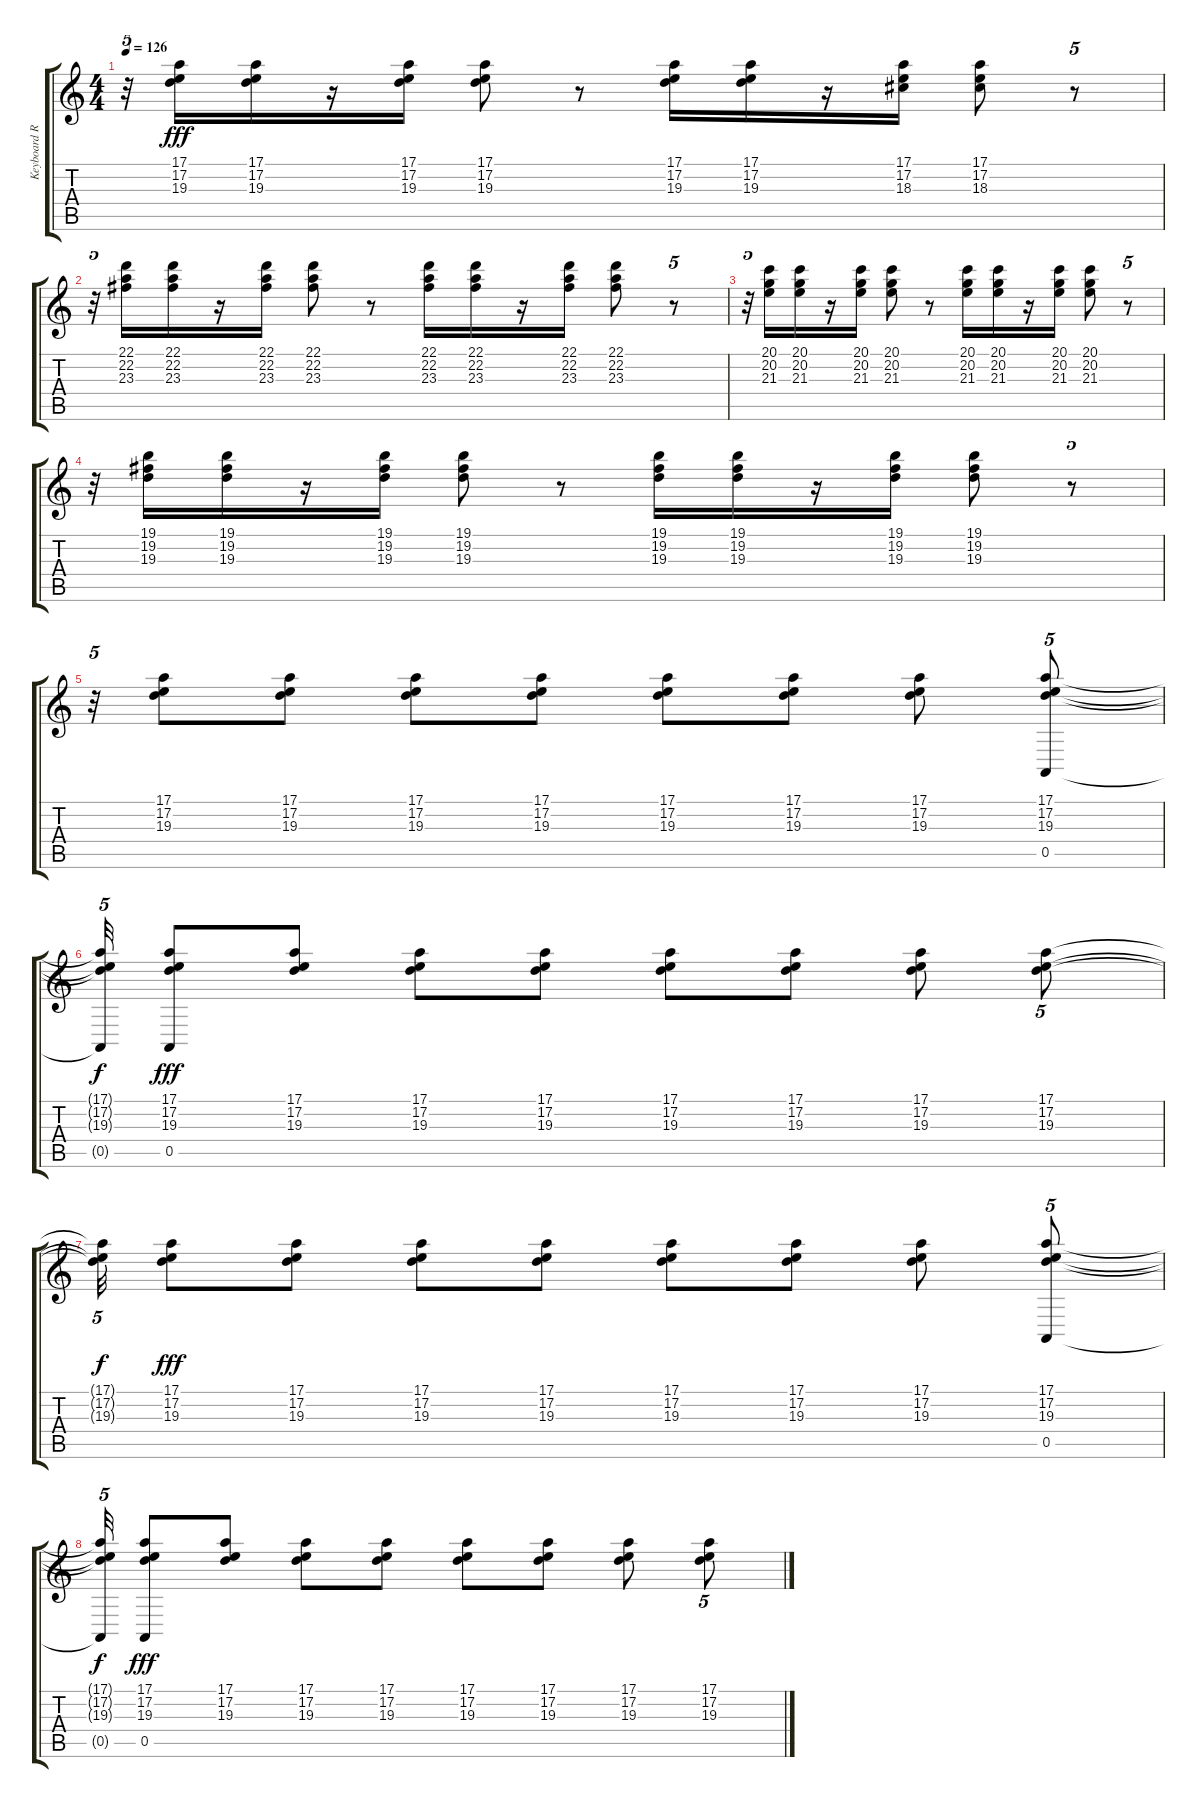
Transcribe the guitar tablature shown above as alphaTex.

\track ("Keyboard R" "Keyboard R") {instrument brightacousticpiano}
\staff {score tabs}
\tuning (E4 B3 G3 D3 A2 E2) {hide}
\ts (4 4)
\tempo 126
\clef g2
\ks c
r.32{tu (5 4) dy fff} (17.1 17.2 19.3).16 (17.1 17.2 19.3).16 r.16 (17.1 17.2 19.3).16 (17.1 17.2 19.3).8 r.8 (17.1 17.2 19.3).16 (17.1 17.2 19.3).16 r.16 (17.1 17.2 18.3).16 (17.1 17.2 18.3).8 r.8{tu (5 4)} |
r.32{tu (5 4)} (22.1 22.2 23.3).16 (22.1 22.2 23.3).16 r.16 (22.1 22.2 23.3).16 (22.1 22.2 23.3).8 r.8 (22.1 22.2 23.3).16 (22.1 22.2 23.3).16 r.16 (22.1 22.2 23.3).16 (22.1 22.2 23.3).8 r.8{tu (5 4)} |
r.32{tu (5 4)} (20.1 20.2 21.3).16 (20.1 20.2 21.3).16 r.16 (20.1 20.2 21.3).16 (20.1 20.2 21.3).8 r.8 (20.1 20.2 21.3).16 (20.1 20.2 21.3).16 r.16 (20.1 20.2 21.3).16 (20.1 20.2 21.3).8 r.8{tu (5 4)} |
r.32{tu (5 4)} (19.1 19.2 19.3).16 (19.1 19.2 19.3).16 r.16 (19.1 19.2 19.3).16 (19.1 19.2 19.3).8 r.8 (19.1 19.2 19.3).16 (19.1 19.2 19.3).16 r.16 (19.1 19.2 19.3).16 (19.1 19.2 19.3).8 r.8{tu (5 4)} |
r.32{tu (5 4)} (17.1 17.2 19.3).8 (17.1 17.2 19.3).8 (17.1 17.2 19.3).8 (17.1 17.2 19.3).8 (17.1 17.2 19.3).8 (17.1 17.2 19.3).8 (17.1 17.2 19.3).8 (17.1 17.2 19.3 0.5).8{tu (5 4)} |
(17.1{t} 17.2{t} 19.3{t} 0.5{t}).32{tu (5 4) dy f} (17.1 17.2 19.3 0.5).8{dy fff} (17.1 17.2 19.3).8 (17.1 17.2 19.3).8 (17.1 17.2 19.3).8 (17.1 17.2 19.3).8 (17.1 17.2 19.3).8 (17.1 17.2 19.3).8 (17.1 17.2 19.3).8{tu (5 4)} |
(17.1{t} 17.2{t} 19.3{t}).32{tu (5 4) dy f} (17.1 17.2 19.3).8{dy fff} (17.1 17.2 19.3).8 (17.1 17.2 19.3).8 (17.1 17.2 19.3).8 (17.1 17.2 19.3).8 (17.1 17.2 19.3).8 (17.1 17.2 19.3).8 (17.1 17.2 19.3 0.5).8{tu (5 4)} |
(17.1{t} 17.2{t} 19.3{t} 0.5{t}).32{tu (5 4) dy f} (17.1 17.2 19.3 0.5).8{dy fff} (17.1 17.2 19.3).8 (17.1 17.2 19.3).8 (17.1 17.2 19.3).8 (17.1 17.2 19.3).8 (17.1 17.2 19.3).8 (17.1 17.2 19.3).8 (17.1 17.2 19.3).8{tu (5 4)}
